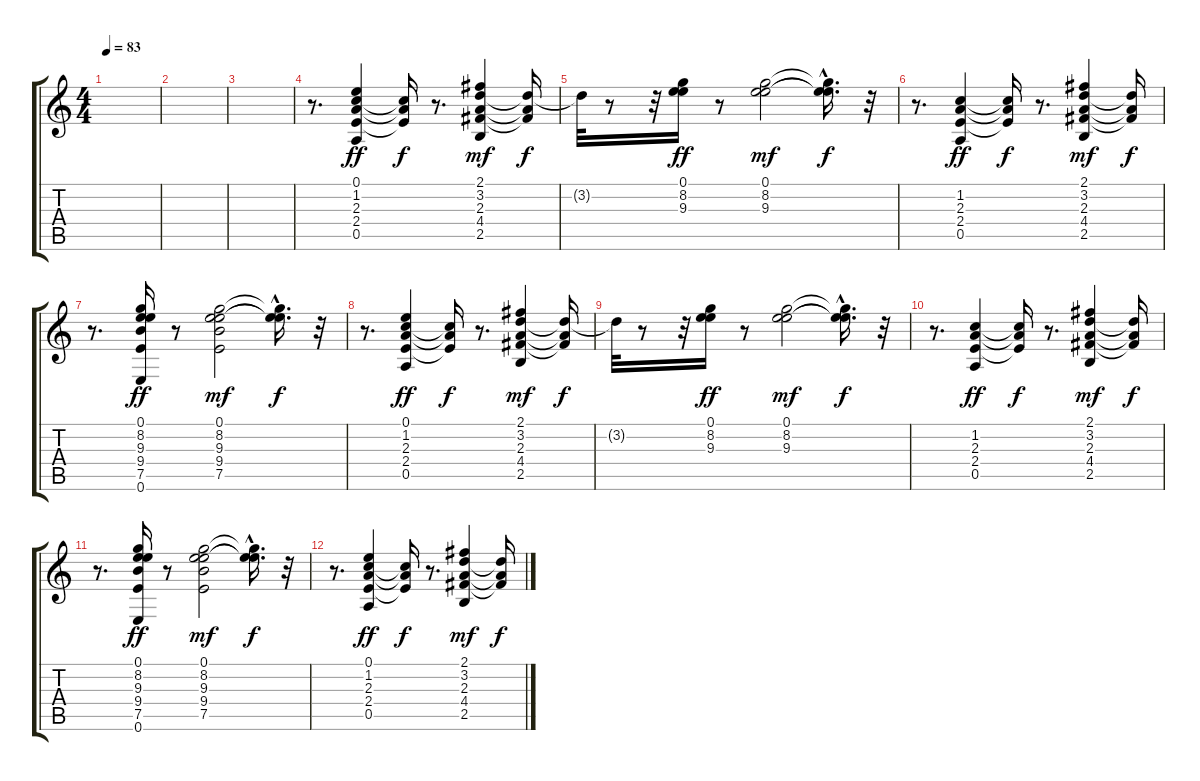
\track "" {instrument acousticguitarsteel}
\staff {score tabs}
\tuning (E4 B3 G3 D3 A2 E2) {hide}
\ts (4 4)
\tempo 83
\clef g2
\ks c
|
|
|
r.8{d} (0.1 1.2 2.3 2.4 0.5).4{dy ff} (1.2{t} 2.3{t} 2.4{t}).16{dy f} r.8{d} (2.1 3.2 2.3 4.4 2.5).4{dy mf} (3.2{t} 2.3{t} 4.4{t}).16{dy f} |
3.2{t}.32 r.8 r.32 (0.1 8.2 9.3).16{dy ff} r.8 (0.1 8.2 9.3).2{dy mf} (0.1{hac t} 8.2{hac t} 9.3{hac t}).16{d dy f} r.32 |
r.8{d} (1.2 2.3 2.4 0.5).4{dy ff} (1.2{t} 2.3{t} 2.4{t}).16{dy f} r.8{d} (2.1 3.2 2.3 4.4 2.5).4{dy mf} (3.2{t} 2.3{t} 4.4{t}).16{dy f} |
r.8{d} (0.1 8.2 9.3 9.4 7.5 0.6).16{dy ff} r.8 (0.1 8.2 9.3 9.4 7.5).2{dy mf} (0.1{hac t} 8.2{hac t} 9.3{hac t}).16{d dy f} r.32 |
r.8{d} (0.1 1.2 2.3 2.4 0.5).4{dy ff} (1.2{t} 2.3{t} 2.4{t}).16{dy f} r.8{d} (2.1 3.2 2.3 4.4 2.5).4{dy mf} (3.2{t} 2.3{t} 4.4{t}).16{dy f} |
3.2{t}.32 r.8 r.32 (0.1 8.2 9.3).16{dy ff} r.8 (0.1 8.2 9.3).2{dy mf} (0.1{hac t} 8.2{hac t} 9.3{hac t}).16{d dy f} r.32 |
r.8{d} (1.2 2.3 2.4 0.5).4{dy ff} (1.2{t} 2.3{t} 2.4{t}).16{dy f} r.8{d} (2.1 3.2 2.3 4.4 2.5).4{dy mf} (3.2{t} 2.3{t} 4.4{t}).16{dy f} |
r.8{d} (0.1 8.2 9.3 9.4 7.5 0.6).16{dy ff} r.8 (0.1 8.2 9.3 9.4 7.5).2{dy mf} (0.1{hac t} 8.2{hac t} 9.3{hac t}).16{d dy f} r.32 |
r.8{d} (0.1 1.2 2.3 2.4 0.5).4{dy ff} (1.2{t} 2.3{t} 2.4{t}).16{dy f} r.8{d} (2.1 3.2 2.3 4.4 2.5).4{dy mf} (3.2{t} 2.3{t} 4.4{t}).16{dy f}
